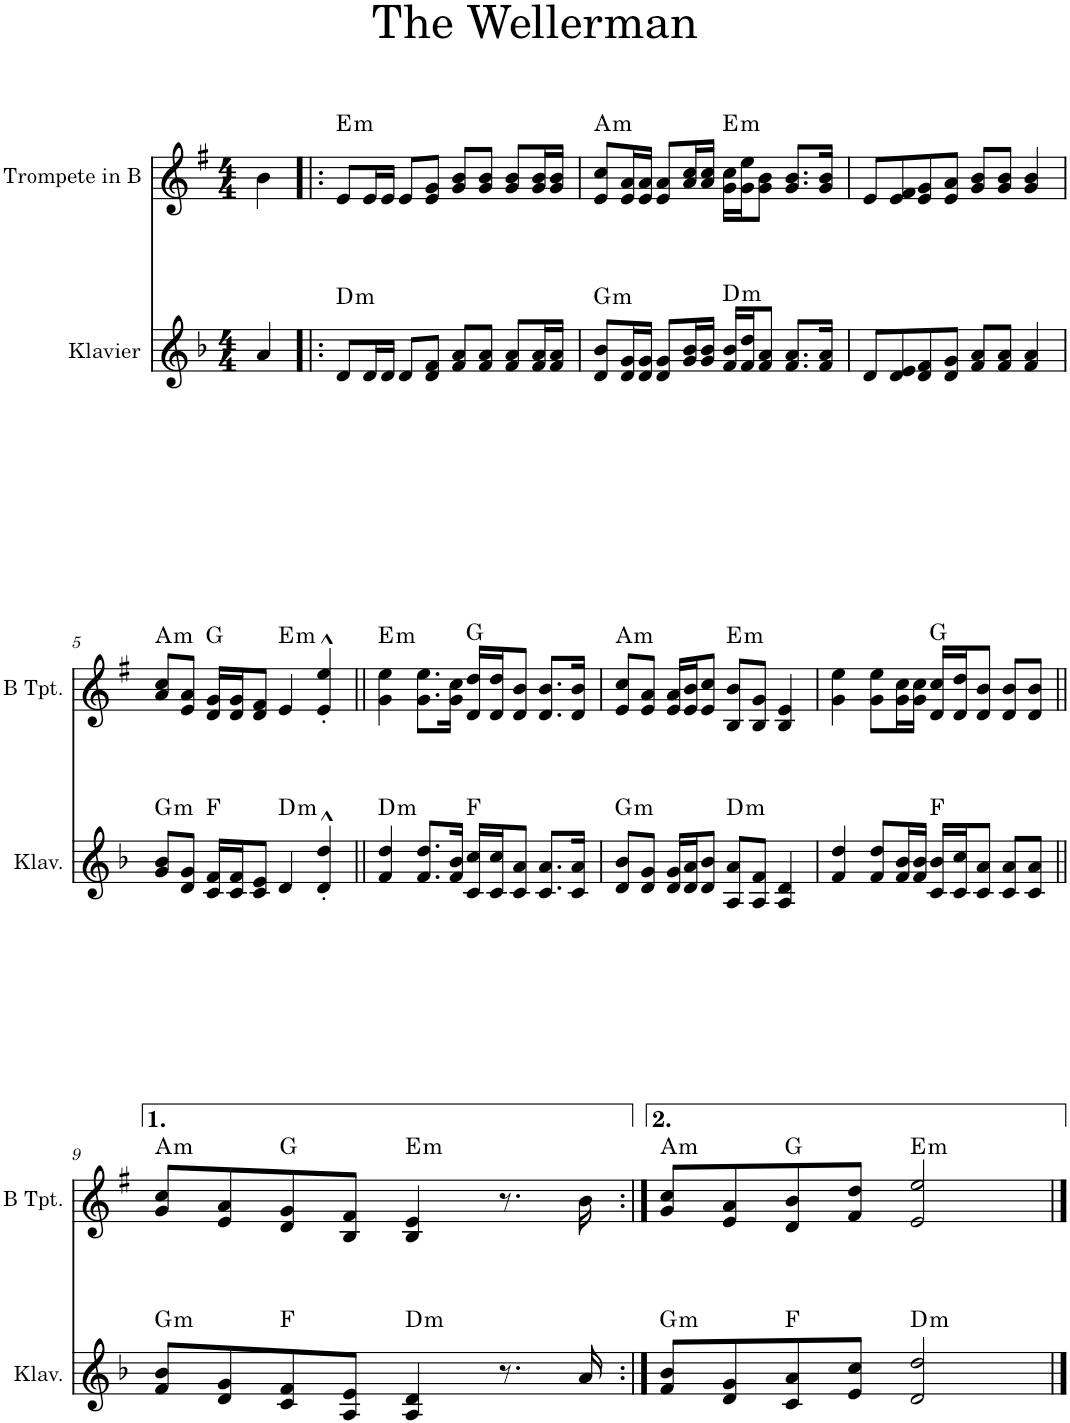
**kern	**harte	**kern	**harte
*part2	*part2	*part1	*part1
*staff2	*	*staff1	*
*I"Klavier	*	*I"Trompete in B	*
*I'Klav.	*	*	*
*clefG2	*	*clefG2	*
*	*	*Trd1c2	*
*k[b-]	*	*k[f#]	*
*M4/4	*	*M4/4	*
=1	=1	=1	=1
4a/	.	4b\	.
=2!|:	=2!|:	=2!|:	=2!|:
!	!LO:H:kt=m	!	!LO:H:kt=m
8d/L	D:min	8e/L	E:min
16d/L	.	16e/L	.
16d/JJ	.	16e/JJ	.
8d/L	.	8e/L	.
8d/ 8f/J	.	8e/ 8g/J	.
8f/ 8a/L	.	8g/ 8b/L	.
8f/ 8a/J	.	8g/ 8b/J	.
8f/ 8a/L	.	8g/ 8b/L	.
16f/ 16a/L	.	16g/ 16b/L	.
16f/ 16a/JJ	.	16g/ 16b/JJ	.
=3	=3	=3	=3
!	!LO:H:kt=m	!	!LO:H:kt=m
8d/ 8b-/L	G:min	8e/ 8cc/L	A:min
16d/ 16g/L	.	16e/ 16a/L	.
16d/ 16g/JJ	.	16e/ 16a/JJ	.
8d/ 8g/L	.	8e/ 8a/L	.
16g/ 16b-/L	.	16a/ 16cc/L	.
16g/ 16b-/JJ	.	16a/ 16cc/JJ	.
!	!LO:H:kt=m	!	!LO:H:kt=m
16f/ 16b-/LL	D:min	16g\ 16cc\LL	E:min
16f/ 16dd/J	.	16g\ 16ee\J	.
8f/ 8a/J	.	8g\ 8b\J	.
8.f/ 8.a/L	.	8.g/ 8.b/L	.
16f/ 16a/Jk	.	16g/ 16b/Jk	.
=4	=4	=4	=4
8d/L	.	8e/L	.
8d/ 8e/	.	8e/ 8f#/	.
8d/ 8f/	.	8e/ 8g/	.
8d/ 8g/J	.	8e/ 8a/J	.
8f/ 8a/L	.	8g/ 8b/L	.
8f/ 8a/J	.	8g/ 8b/J	.
4f/ 4a/	.	4g/ 4b/	.
!!LO:LB:g=z
=5	=5	=5	=5
!	!LO:H:kt=m	!	!LO:H:kt=m
8g/ 8b-/L	G:min	8a/ 8cc/L	A:min
8d/ 8g/J	.	8e/ 8a/J	.
16c/ 16f/LL	F:maj	16d/ 16g/LL	G:maj
16c/ 16f/J	.	16d/ 16g/J	.
8c/ 8e/J	.	8d/ 8f#/J	.
!	!LO:H:kt=m	!	!LO:H:kt=m
4d/	D:min	4e/	E:min
4d/'^^ 4dd/'^^	.	4e/'^^ 4ee/'^^	.
=6||	=6||	=6||	=6||
!	!LO:H:kt=m	!	!LO:H:kt=m
4f/ 4dd/	D:min	4g\ 4ee\	E:min
8.f/ 8.dd/L	.	8.g\ 8.ee\L	.
16f/ 16b-/Jk	.	16g\ 16cc\Jk	.
16c/ 16cc/LL	F:maj	16d/ 16dd/LL	G:maj
16c/ 16cc/J	.	16d/ 16dd/J	.
8c/ 8a/J	.	8d/ 8b/J	.
8.c/ 8.a/L	.	8.d/ 8.b/L	.
16c/ 16a/Jk	.	16d/ 16b/Jk	.
=7	=7	=7	=7
!	!LO:H:kt=m	!	!LO:H:kt=m
8d/ 8b-/L	G:min	8e/ 8cc/L	A:min
8d/ 8g/J	.	8e/ 8a/J	.
16d/ 16g/LL	.	16e/ 16a/LL	.
16d/ 16a/J	.	16e/ 16b/J	.
8d/ 8b-/J	.	8e/ 8cc/J	.
!	!LO:H:kt=m	!	!LO:H:kt=m
8A/ 8a/L	D:min	8B/ 8b/L	E:min
8A/ 8f/J	.	8B/ 8g/J	.
4A/ 4d/	.	4B/ 4e/	.
=8	=8	=8	=8
4f/ 4dd/	.	4g\ 4ee\	.
8f/ 8dd/L	.	8g\ 8ee\L	.
16f/ 16b-/L	.	16g\ 16cc\L	.
16f/ 16b-/JJ	.	16g\ 16cc\JJ	.
16c/ 16b-/LL	F:maj	16d/ 16cc/LL	G:maj
16c/ 16cc/J	.	16d/ 16dd/J	.
8c/ 8a/J	.	8d/ 8b/J	.
8c/ 8a/L	.	8d/ 8b/L	.
8c/ 8a/J	.	8d/ 8b/J	.
!!LO:LB:g=z
=9||	=9||	=9||	=9||
!	!LO:H:kt=m	!	!LO:H:kt=m
8f/ 8b-/L	G:min	8g/ 8cc/L	A:min
8d/ 8g/	.	8e/ 8a/	.
8c/ 8f/	F:maj	8d/ 8g/	G:maj
8A/ 8e/J	.	8B/ 8f#/J	.
!	!LO:H:kt=m	!	!LO:H:kt=m
4A/ 4d/	D:min	4B/ 4e/	E:min
8.r	.	8.r	.
16a/	.	16b\	.
=10:|!	=10:|!	=10:|!	=10:|!
!	!LO:H:kt=m	!	!LO:H:kt=m
8f/ 8b-/L	G:min	8g/ 8cc/L	A:min
8d/ 8g/	.	8e/ 8a/	.
8c/ 8a/	F:maj	8d/ 8b/	G:maj
8e/ 8cc/J	.	8f#/ 8dd/J	.
!	!LO:H:kt=m	!	!LO:H:kt=m
2d/ 2dd/	D:min	2e/ 2ee/	E:min
==	==	==	==
*-	*-	*-	*-
